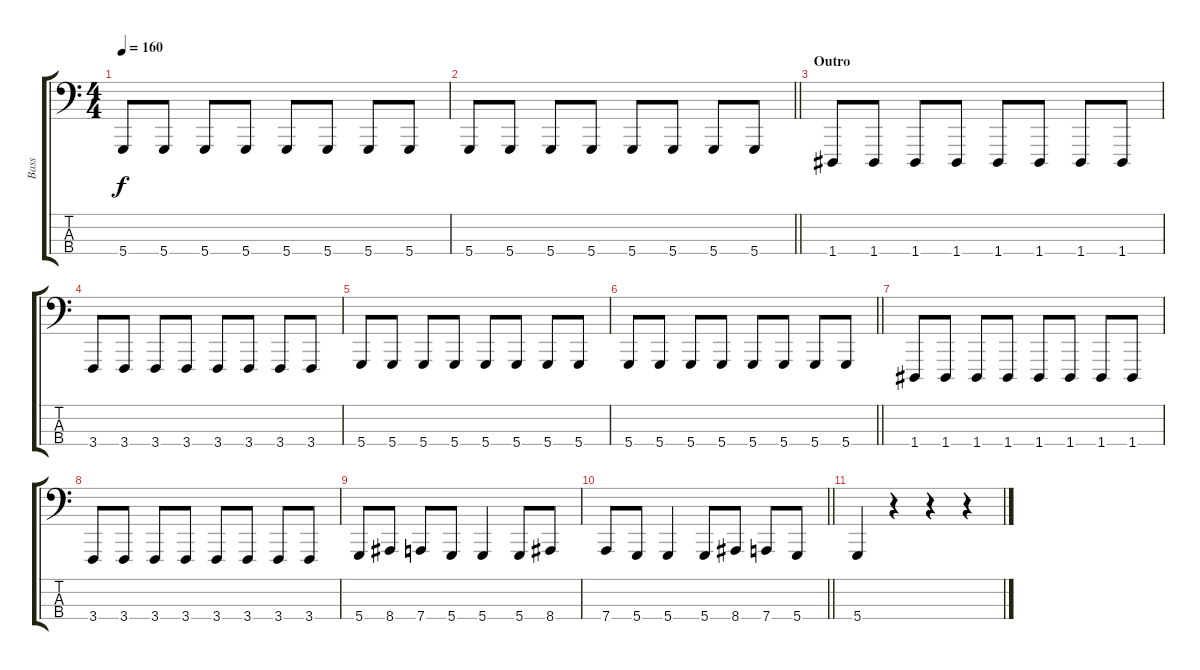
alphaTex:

\track ("Bass" "Bass") {instrument lead8bassandlead}
\staff {score tabs}
\tuning (G2 D2 A1 D1) {hide}
\ts (4 4)
\tempo 160
\clef f4
\ks c
5.4.8{dy f} 5.4.8 5.4.8 5.4.8 5.4.8 5.4.8 5.4.8 5.4.8 |
\barLineRight lightlight
5.4.8 5.4.8 5.4.8 5.4.8 5.4.8 5.4.8 5.4.8 5.4.8 |
\section ("" "Outro")
1.4.8 1.4.8 1.4.8 1.4.8 1.4.8 1.4.8 1.4.8 1.4.8 |
3.4.8 3.4.8 3.4.8 3.4.8 3.4.8 3.4.8 3.4.8 3.4.8 |
5.4.8 5.4.8 5.4.8 5.4.8 5.4.8 5.4.8 5.4.8 5.4.8 |
\barLineRight lightlight
5.4.8 5.4.8 5.4.8 5.4.8 5.4.8 5.4.8 5.4.8 5.4.8 |
1.4.8 1.4.8 1.4.8 1.4.8 1.4.8 1.4.8 1.4.8 1.4.8 |
3.4.8 3.4.8 3.4.8 3.4.8 3.4.8 3.4.8 3.4.8 3.4.8 |
5.4.8 8.4.8 7.4.8 5.4.8 5.4.4 5.4.8 8.4.8 |
\barLineRight lightlight
7.4.8 5.4.8 5.4.4 5.4.8 8.4.8 7.4.8 5.4.8 |
5.4.4 r.4 r.4 r.4
